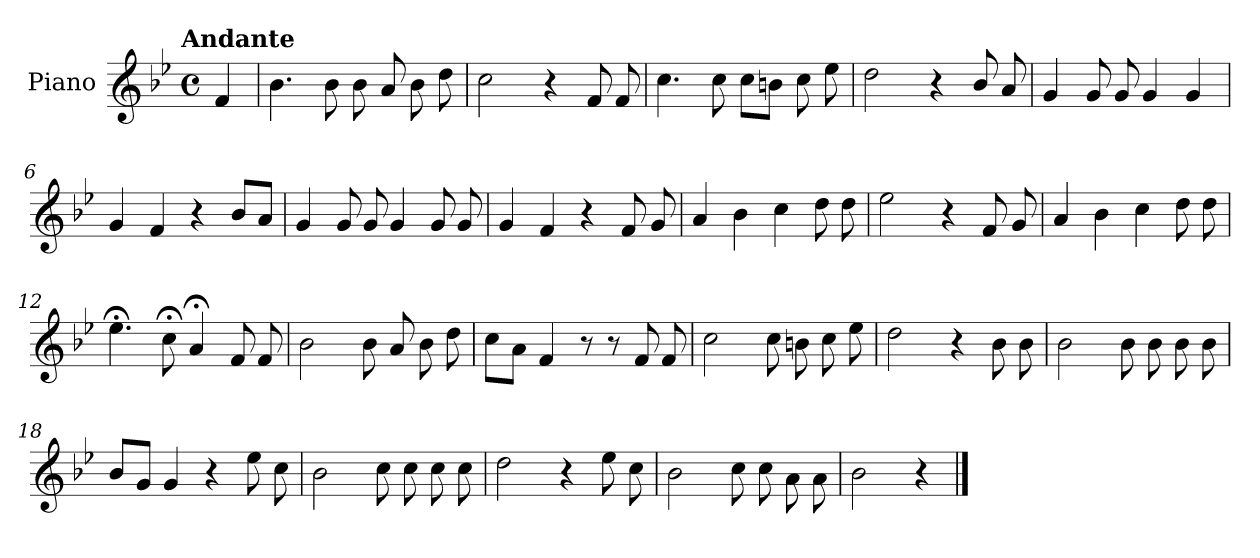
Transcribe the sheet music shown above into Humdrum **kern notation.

**kern
*part1
*staff1
*I"Piano
*I'Pno.
*clefG2
*k[b-e-]
!!LO:TX:omd:t=Andante
*M4/4
*met(c)
*MM92
=
4f/
=1
4.b-\
8b-\
8b-\
8a/
8b-\
8dd\
=2
2cc\
4r
8f/
8f/
=3
4.cc\
8cc\
8cc\L
8bn\J
8cc\
8ee-\
!!LO:LB:g=z
=4
2dd\
4r
8b-/
8a/
=5
4g/
8g/
8g/
4g/
4g/
=6
4g/
4f/
4r
8b-/L
8a/J
=7
4g/
8g/
8g/
4g/
8g/
8g/
!!LO:LB:g=z
=8
4g/
4f/
4r
8f/
8g/
=9
4a/
4b-\
4cc\
8dd\
8dd\
=10
2ee-\
4r
8f/
8g/
=11
4a/
4b-\
4cc\
8dd\
8dd\
=12
4.ee-;<\
8cc;<\
4a;</
8f/
8f/
!!LO:LB:g=z
=13
2b-\
8b-\
8a/
8b-\
8dd\
=14
8cc\L
8a\J
4f/
8r
8r
8f/
8f/
=15
2cc\
8cc\
8bn\
8cc\
8ee-\
=16
2dd\
4r
8b-\
8b-\
=17
2b-\
8b-\
8b-\
8b-\
8b-\
!!LO:LB:g=z
=18
8b-/L
8g/J
4g/
4r
8ee-\
8cc\
=19
2b-\
8cc\
8cc\
8cc\
8cc\
=20
2dd\
4r
8ee-\
8cc\
=21
2b-\
8cc\
8cc\
8a\
8a\
=22
2b-\
4r
==
*-
